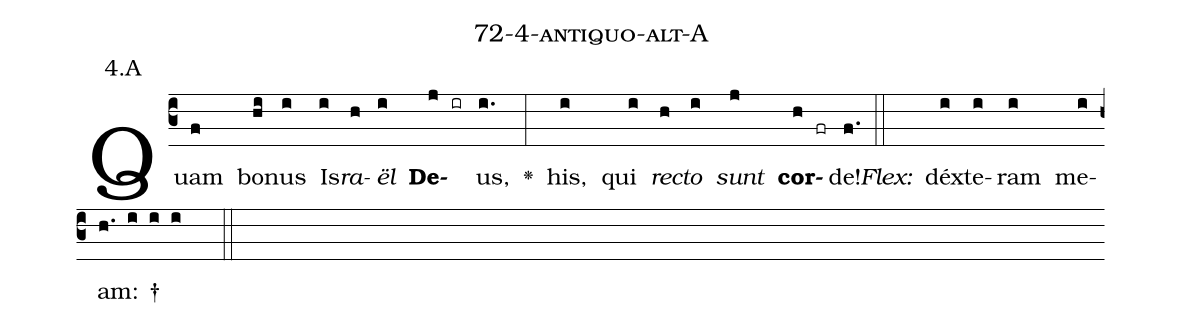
name: 72-4-antiquo-alt-A;
annotation: 4.A;
%%
(c3)Quam(f) bo(hi)nus(i) Is(i)<i>ra</i>(h)<i>ël</i>(i) <b>De</b>(j ir)us,(i.) <v>\greheightstar</v>(:) his,(i) qui(i) <i>rec</i>(h)<i>to</i>(i) <i>sunt</i>(j) <b>cor</b>(h fr)de!(f.) (::)
<i>Flex:</i>()  déx(i)te(i)ram(i) me(i)am: †(h. i i i  ::)

%E(i) u(h) o(i) u(j) a(h) e.(f.) (::)
